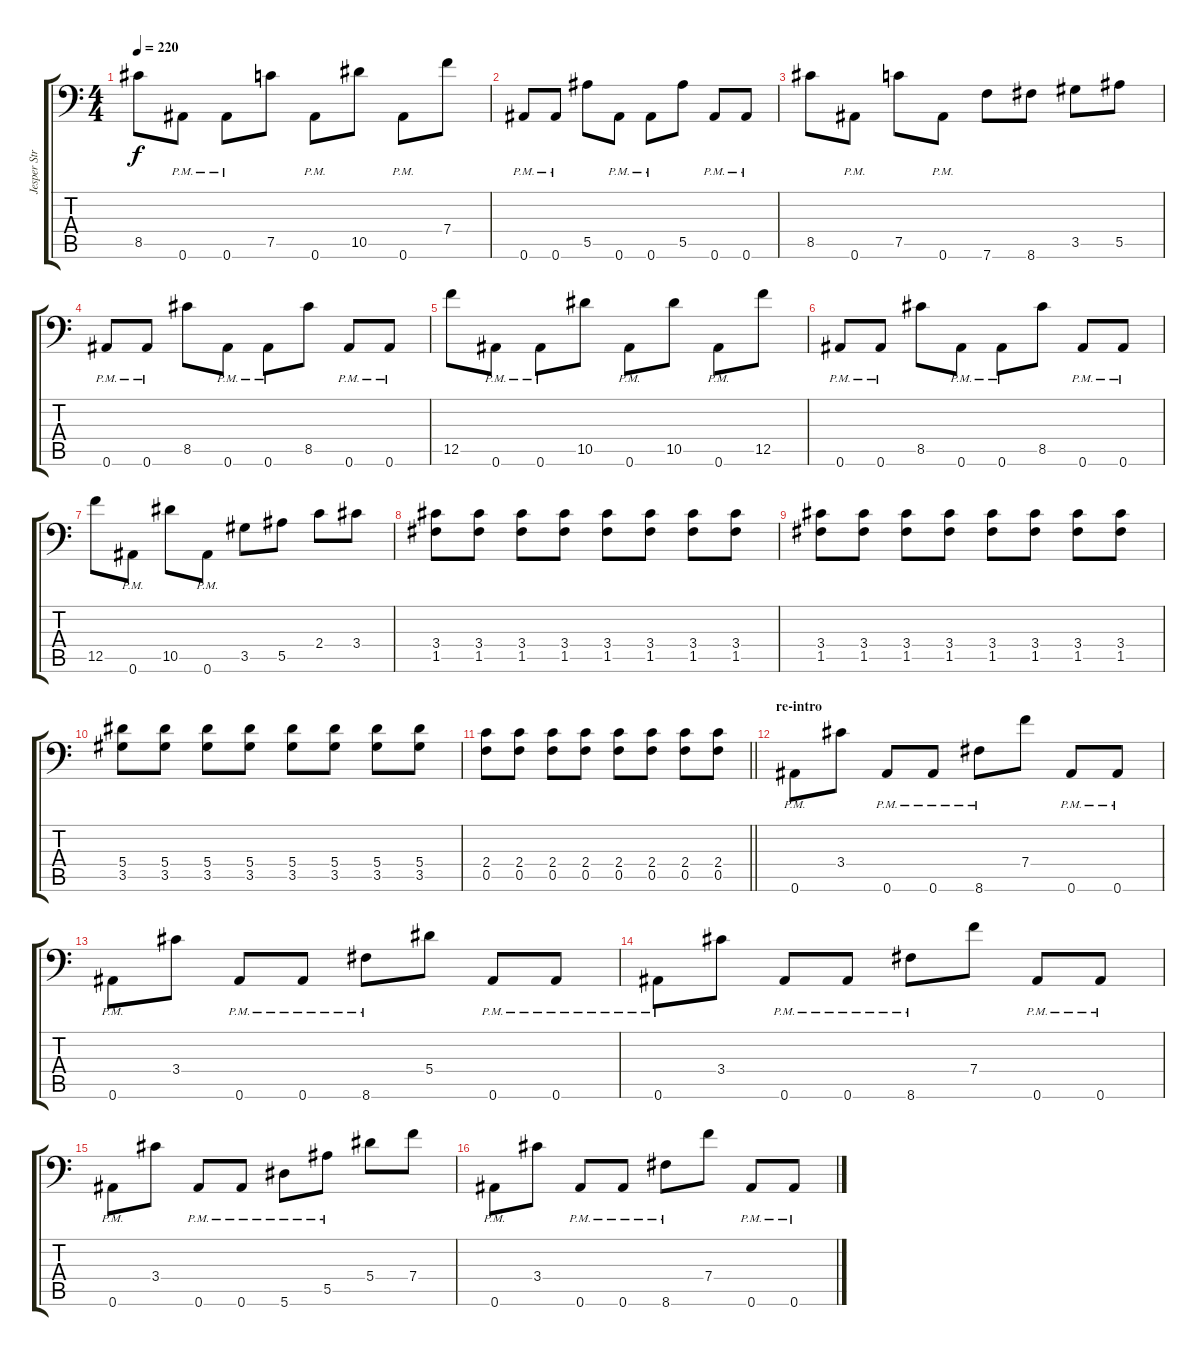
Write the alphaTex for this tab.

\track ("Jesper Strömblad" "Jesper Str") {instrument distortionguitar}
\staff {score tabs}
\tuning (C4 G3 Eb3 Bb2 F2 Bb1) {hide}
\ts (4 4)
\tempo 220
\clef f4
\ks c
8.5.8{dy f} 0.6{pm}.8 0.6{pm}.8 7.5.8 0.6{pm}.8 10.5.8 0.6{pm}.8 7.4.8 |
0.6{pm}.8 0.6{pm}.8 5.5.8 0.6{pm}.8 0.6{pm}.8 5.5.8 0.6{pm}.8 0.6{pm}.8 |
8.5.8 0.6{pm}.8 7.5.8 0.6{pm}.8 7.6.8 8.6.8 3.5.8 5.5.8 |
0.6{pm}.8 0.6{pm}.8 8.5.8 0.6{pm}.8 0.6{pm}.8 8.5.8 0.6{pm}.8 0.6{pm}.8 |
12.5.8 0.6{pm}.8 0.6{pm}.8 10.5.8 0.6{pm}.8 10.5.8 0.6{pm}.8 12.5.8 |
0.6{pm}.8 0.6{pm}.8 8.5.8 0.6{pm}.8 0.6{pm}.8 8.5.8 0.6{pm}.8 0.6{pm}.8 |
12.5.8 0.6{pm}.8 10.5.8 0.6{pm}.8 3.5.8 5.5.8 2.4.8 3.4.8 |
(3.4 1.5).8 (3.4 1.5).8 (3.4 1.5).8 (3.4 1.5).8 (3.4 1.5).8 (3.4 1.5).8 (3.4 1.5).8 (3.4 1.5).8 |
(3.4 1.5).8 (3.4 1.5).8 (3.4 1.5).8 (3.4 1.5).8 (3.4 1.5).8 (3.4 1.5).8 (3.4 1.5).8 (3.4 1.5).8 |
(5.4 3.5).8 (5.4 3.5).8 (5.4 3.5).8 (5.4 3.5).8 (5.4 3.5).8 (5.4 3.5).8 (5.4 3.5).8 (5.4 3.5).8 |
\barLineRight lightlight
(2.4 0.5).8 (2.4 0.5).8 (2.4 0.5).8 (2.4 0.5).8 (2.4 0.5).8 (2.4 0.5).8 (2.4 0.5).8 (2.4 0.5).8 |
\section ("" "re-intro")
0.6{pm}.8 3.4.8 0.6{pm}.8 0.6{pm}.8 8.6{pm}.8 7.4.8 0.6{pm}.8 0.6{pm}.8 |
0.6{pm}.8 3.4.8 0.6{pm}.8 0.6{pm}.8 8.6{pm}.8 5.4.8 0.6{pm}.8 0.6{pm}.8 |
0.6{pm}.8 3.4.8 0.6{pm}.8 0.6{pm}.8 8.6{pm}.8 7.4.8 0.6{pm}.8 0.6{pm}.8 |
0.6{pm}.8 3.4.8 0.6{pm}.8 0.6{pm}.8 5.6{pm}.8 5.5{pm}.8 5.4.8 7.4.8 |
0.6{pm}.8 3.4.8 0.6{pm}.8 0.6{pm}.8 8.6{pm}.8 7.4.8 0.6{pm}.8 0.6{pm}.8
